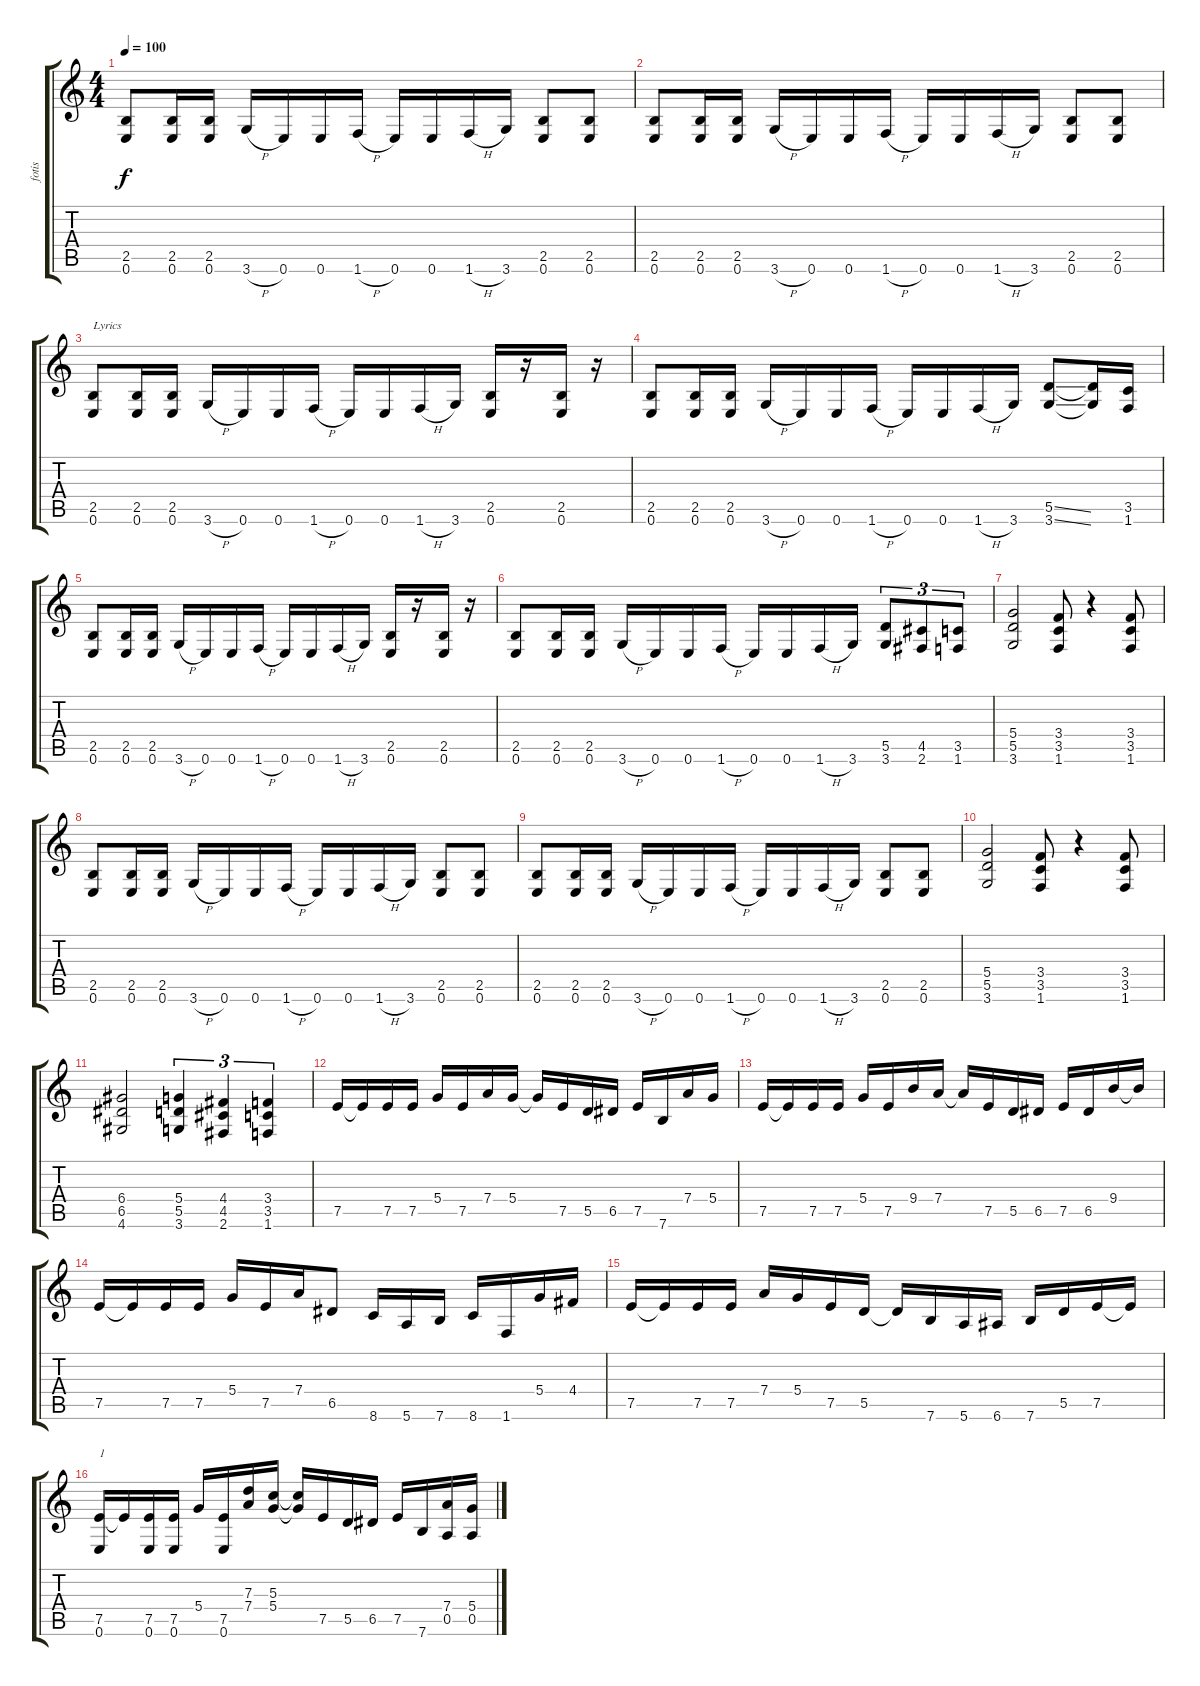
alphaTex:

\track ("fotis" "fotis") {instrument overdrivenguitar}
\staff {score tabs}
\tuning (E4 B3 G3 D3 A2 E2) {hide}
\ts (4 4)
\tempo 100
\clef g2
\ks c
(2.5 0.6).8{dy f} (2.5 0.6).16 (2.5 0.6).16 3.6{h}.16 0.6.16 0.6.16 1.6{h}.16 0.6.16 0.6.16 1.6{h}.16 3.6.16 (2.5 0.6).8 (2.5 0.6).8 |
(2.5 0.6).8 (2.5 0.6).16 (2.5 0.6).16 3.6{h}.16 0.6.16 0.6.16 1.6{h}.16 0.6.16 0.6.16 1.6{h}.16 3.6.16 (2.5 0.6).8 (2.5 0.6).8 |
(2.5 0.6).8{txt "Lyrics"} (2.5 0.6).16 (2.5 0.6).16 3.6{h}.16 0.6.16 0.6.16 1.6{h}.16 0.6.16 0.6.16 1.6{h}.16 3.6.16 (2.5 0.6).16 r.16 (2.5 0.6).16 r.16 |
(2.5 0.6).8 (2.5 0.6).16 (2.5 0.6).16 3.6{h}.16 0.6.16 0.6.16 1.6{h}.16 0.6.16 0.6.16 1.6{h}.16 3.6.16 (5.5{ss} 3.6{ss}).8 (5.5{t} 3.6{t}).16 (3.5 1.6).16 |
(2.5 0.6).8 (2.5 0.6).16 (2.5 0.6).16 3.6{h}.16 0.6.16 0.6.16 1.6{h}.16 0.6.16 0.6.16 1.6{h}.16 3.6.16 (2.5 0.6).16 r.16 (2.5 0.6).16 r.16 |
(2.5 0.6).8 (2.5 0.6).16 (2.5 0.6).16 3.6{h}.16 0.6.16 0.6.16 1.6{h}.16 0.6.16 0.6.16 1.6{h}.16 3.6.16 (5.5 3.6).8{tu (3 2)} (4.5 2.6).8{tu (3 2)} (3.5 1.6).8{tu (3 2)} |
(5.4 5.5 3.6).2 (3.4 3.5 1.6).8 r.4 (3.4 3.5 1.6).8 |
(2.5 0.6).8 (2.5 0.6).16 (2.5 0.6).16 3.6{h}.16 0.6.16 0.6.16 1.6{h}.16 0.6.16 0.6.16 1.6{h}.16 3.6.16 (2.5 0.6).8 (2.5 0.6).8 |
(2.5 0.6).8 (2.5 0.6).16 (2.5 0.6).16 3.6{h}.16 0.6.16 0.6.16 1.6{h}.16 0.6.16 0.6.16 1.6{h}.16 3.6.16 (2.5 0.6).8 (2.5 0.6).8 |
(5.4 5.5 3.6).2 (3.4 3.5 1.6).8 r.4 (3.4 3.5 1.6).8 |
(6.4 6.5 4.6).2 (5.4 5.5 3.6).4{tu (3 2)} (4.4 4.5 2.6).4{tu (3 2)} (3.4 3.5 1.6).4{tu (3 2)} |
7.5.16{instrument electricguitarmuted} 7.5{t}.16 7.5.16 7.5.16 5.4.16 7.5.16 7.4.16 5.4.16 5.4{t}.16 7.5.16 5.5.16 6.5.16 7.5.16 7.6.16 7.4.16 5.4.16 |
7.5.16 7.5{t}.16 7.5.16 7.5.16 5.4.16 7.5.16 9.4.16 7.4.16 7.4{t}.16 7.5.16 5.5.16 6.5.16 7.5.16 6.5.16 9.4.16 9.4{t}.16 |
7.5.16 7.5{t}.16 7.5.16 7.5.16 5.4.16 7.5.16 7.4.16 6.5.8 8.6.16 5.6.16 7.6.16 8.6.16 1.6.16 5.4.16 4.4.16 |
7.5.16 7.5{t}.16 7.5.16 7.5.16 7.4.16 5.4.16 7.5.16 5.5.16 5.5{t}.16 7.6.16 5.6.16 6.6.16 7.6.16 5.5.16 7.5.16 7.5{t}.16 |
(7.5 0.6).16{txt "1" instrument overdrivenguitar} 7.5{t}.16 (7.5 0.6).16 (7.5 0.6).16 5.4.16 (7.5 0.6).16 (7.3 7.4).16 (5.3 5.4).16 (5.3{t} 5.4{t}).16 7.5.16 5.5.16 6.5.16 7.5.16 7.6.16 (7.4 0.5).16 (5.4 0.5).16
